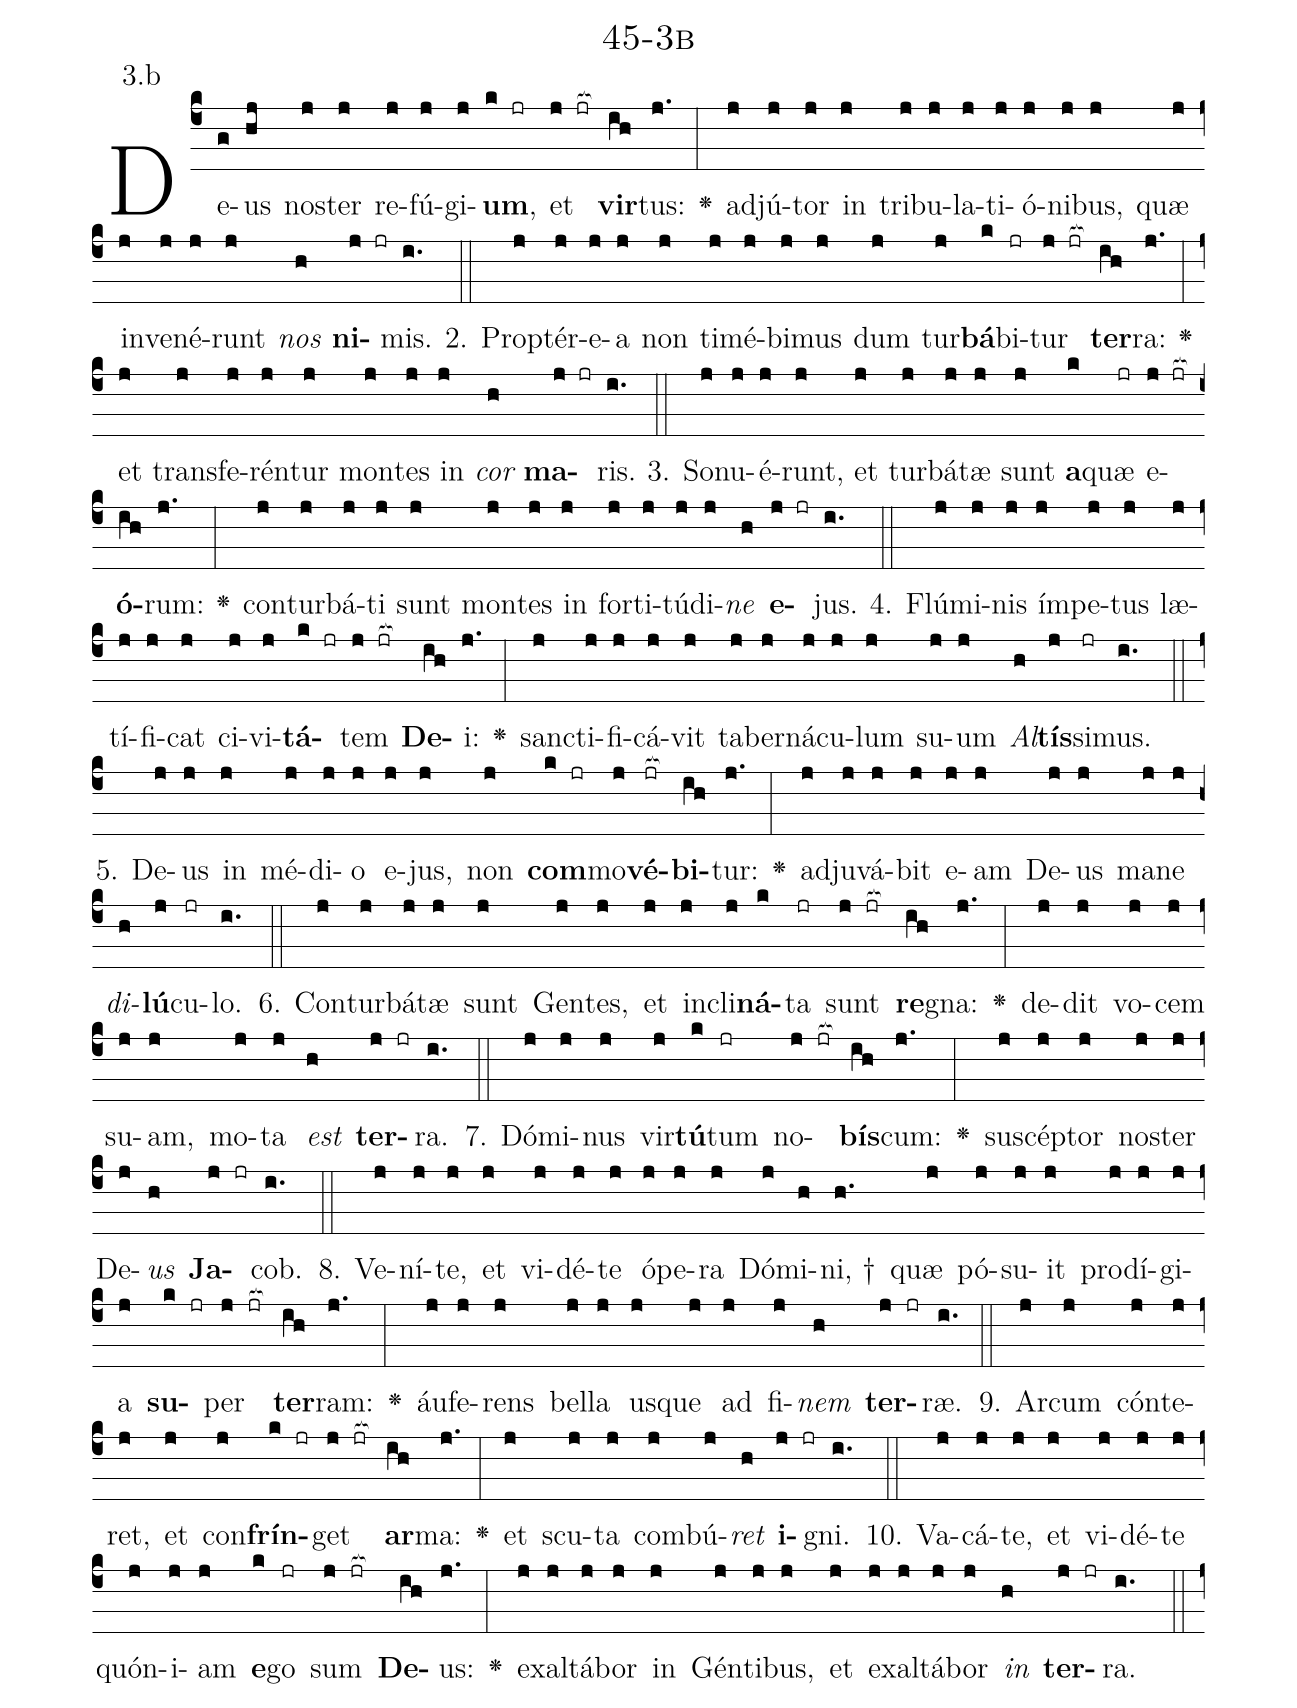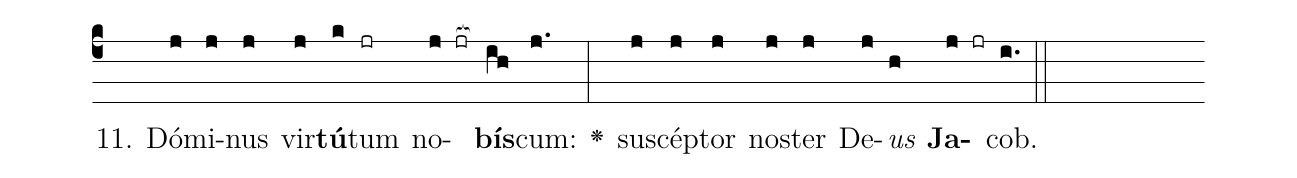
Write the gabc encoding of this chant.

name: 45-3b;
annotation: 3.b;
%%
(c4)De(g)us(hj) nos(j)ter(j) re(j)fú(j)gi(j)<b>um</b>,(k jr) et(j jr[ocb:1{]) <b>vir</b>(ih[ocb:0}])tus:(j.) <v>\greheightstar</v>(:) ad(j)jú(j)tor(j) in(j) tri(j)bu(j)la(j)ti(j)ó(j)ni(j)bus,(j) quæ(j) in(j)ve(j)né(j)runt(j) <i>nos</i>(h) <b>ni</b>(j jr)mis.(i.) (::)
2. Prop(j)tér(j)e(j)a(j) non(j) ti(j)mé(j)bi(j)mus(j) dum(j) tur(j)<b>bá</b>(k)bi(jr)tur(j jr[ocb:1{]) <b>ter</b>(ih[ocb:0}])ra:(j.) <v>\greheightstar</v>(:) et(j) trans(j)fe(j)rén(j)tur(j) mon(j)tes(j) in(j) <i>cor</i>(h) <b>ma</b>(j jr)ris.(i.) (::)
3. So(j)nu(j)é(j)runt,(j) et(j) tur(j)bá(j)tæ(j) sunt(j) <b>a</b>(k)quæ(jr) e(j jr[ocb:1{])<b>ó</b>(ih[ocb:0}])rum:(j.) <v>\greheightstar</v>(:) con(j)tur(j)bá(j)ti(j) sunt(j) mon(j)tes(j) in(j) for(j)ti(j)tú(j)di(j)<i>ne</i>(h) <b>e</b>(j jr)jus.(i.) (::)
4. Flú(j)mi(j)nis(j) ím(j)pe(j)tus(j) læ(j)tí(j)fi(j)cat(j) ci(j)vi(j)<b>tá</b>(k jr)tem(j jr[ocb:1{]) <b>De</b>(ih[ocb:0}])i:(j.) <v>\greheightstar</v>(:) sanc(j)ti(j)fi(j)cá(j)vit(j) ta(j)ber(j)ná(j)cu(j)lum(j) su(j)um(j) <i>Al</i>(h)<b>tís</b>(j)si(jr)mus.(i.) (::)
5. De(j)us(j) in(j) mé(j)di(j)o(j) e(j)jus,(j) non(j) <b>com</b>(k jr)mo(j)<b>vé</b>(jr[ocb:1{])<b>bi</b>(ih[ocb:0}])tur:(j.) <v>\greheightstar</v>(:) ad(j)ju(j)vá(j)bit(j) e(j)am(j) De(j)us(j) ma(j)ne(j) <i>di</i>(h)<b>lú</b>(j)cu(jr)lo.(i.) (::)
6. Con(j)tur(j)bá(j)tæ(j) sunt(j) Gen(j)tes,(j) et(j) in(j)cli(j)<b>ná</b>(k)ta(jr) sunt(j jr[ocb:1{]) <b>re</b>(ih[ocb:0}])gna:(j.) <v>\greheightstar</v>(:) de(j)dit(j) vo(j)cem(j) su(j)am,(j) mo(j)ta(j) <i>est</i>(h) <b>ter</b>(j jr)ra.(i.) (::)
7. Dó(j)mi(j)nus(j) vir(j)<b>tú</b>(k)tum(jr) no(j jr[ocb:1{])<b>bís</b>(ih[ocb:0}])cum:(j.) <v>\greheightstar</v>(:) su(j)scép(j)tor(j) nos(j)ter(j) De(j)<i>us</i>(h) <b>Ja</b>(j jr)cob.(i.) (::)
8. Ve(j)ní(j)te,(j) et(j) vi(j)dé(j)te(j) ó(j)pe(j)ra(j) Dó(j)mi(h)ni, †(h.) quæ(j) pó(j)su(j)it(j) prod(j)í(j)gi(j)a(j) <b>su</b>(k jr)per(j jr[ocb:1{]) <b>ter</b>(ih[ocb:0}])ram:(j.) <v>\greheightstar</v>(:) áu(j)fe(j)rens(j) bel(j)la(j) us(j)que(j) ad(j) fi(j)<i>nem</i>(h) <b>ter</b>(j jr)ræ.(i.) (::)
9. Ar(j)cum(j) cón(j)te(j)ret,(j) et(j) con(j)<b>frín</b>(k jr)get(j jr[ocb:1{]) <b>ar</b>(ih[ocb:0}])ma:(j.) <v>\greheightstar</v>(:) et(j) scu(j)ta(j) com(j)bú(j)<i>ret</i>(h) <b>i</b>(j jr)gni.(i.) (::)
10. Va(j)cá(j)te,(j) et(j) vi(j)dé(j)te(j) quón(j)i(j)am(j) <b>e</b>(k)go(jr) sum(j jr[ocb:1{]) <b>De</b>(ih[ocb:0}])us:(j.) <v>\greheightstar</v>(:) ex(j)al(j)tá(j)bor(j) in(j) Gén(j)ti(j)bus,(j) et(j) ex(j)al(j)tá(j)bor(j) <i>in</i>(h) <b>ter</b>(j jr)ra.(i.) (::)
11. Dó(j)mi(j)nus(j) vir(j)<b>tú</b>(k)tum(jr) no(j jr[ocb:1{])<b>bís</b>(ih[ocb:0}])cum:(j.) <v>\greheightstar</v>(:) su(j)scép(j)tor(j) nos(j)ter(j) De(j)<i>us</i>(h) <b>Ja</b>(j jr)cob.(i.) (::)
